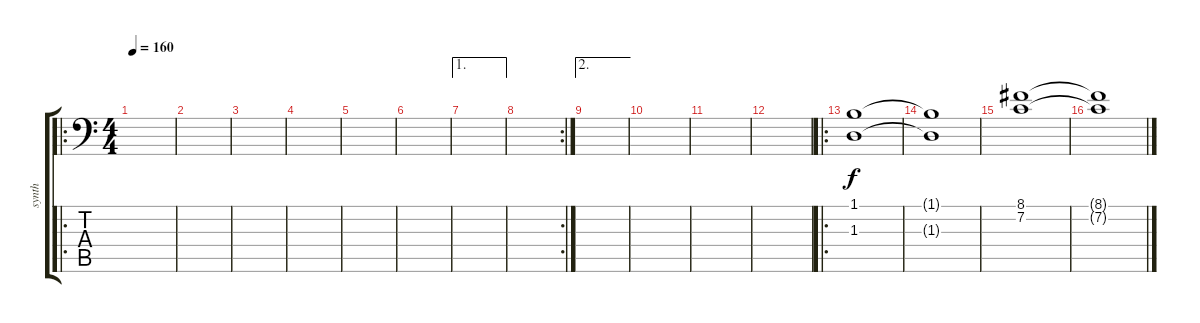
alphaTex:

\track ("synth" "synth") {instrument pad2warm}
\staff {score tabs}
\tuning (Bb3 F3 Db3 Ab2 Eb2 Bb1) {hide}
\ro
\ts (4 4)
\tempo 160
\clef f4
\ks c
|
|
|
|
|
|
\ae 1
|
\rc 2
|
\ae 2
|
|
|
|
\ro
(1.1 1.3).1 |
(1.1{t} 1.3{t}).1 |
(8.1 7.2).1 |
(8.1{t} 7.2{t}).1
